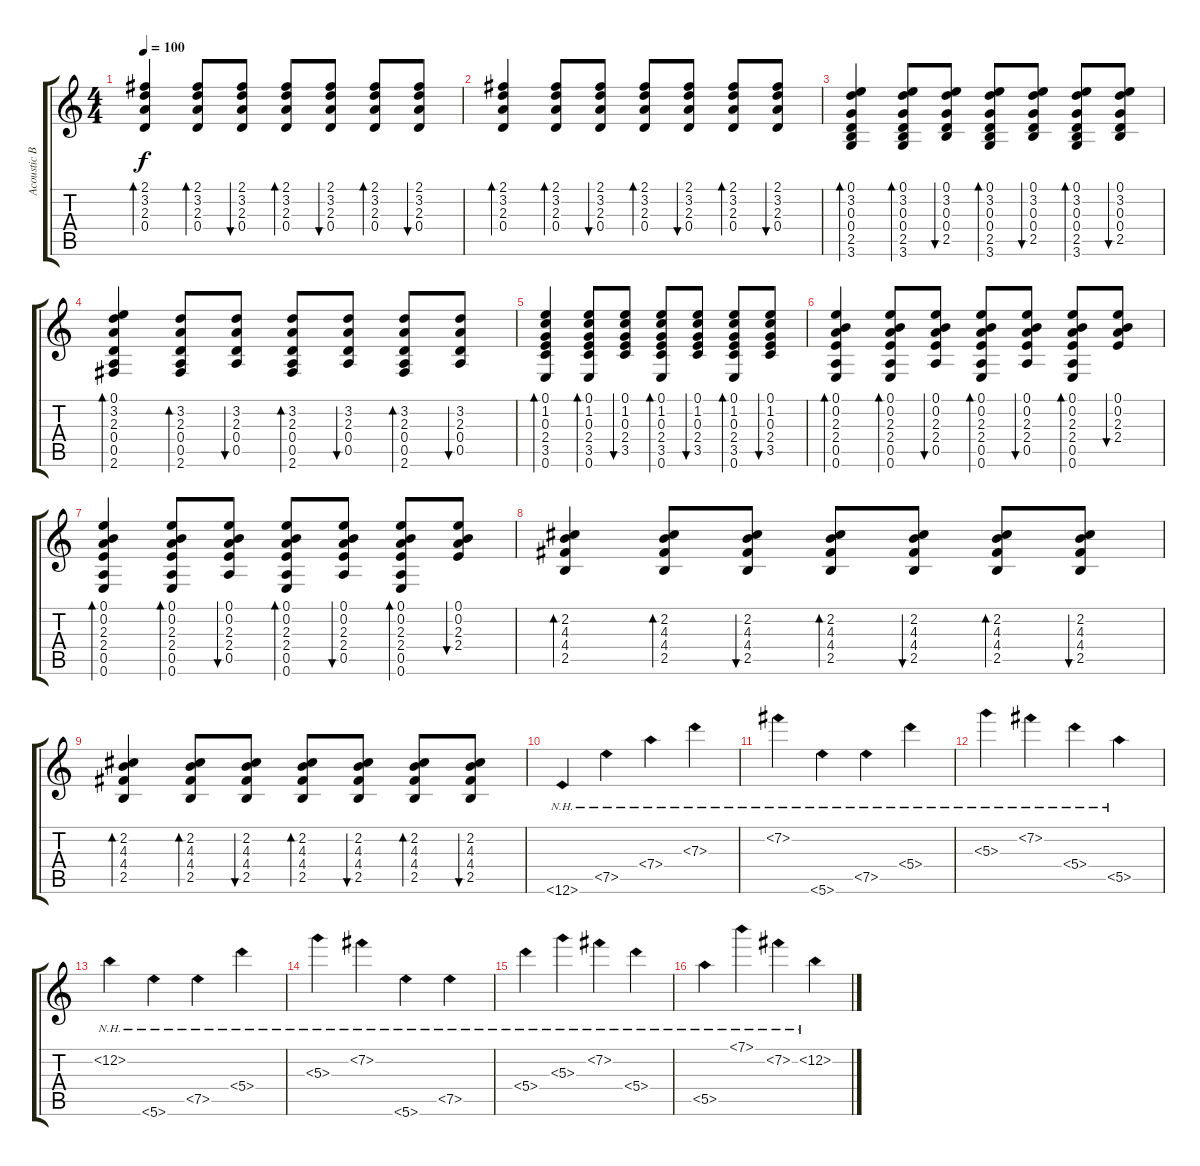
\track ("Acoustic Backing 2" "Acoustic B") {instrument acousticguitarsteel}
\staff {score tabs}
\tuning (E4 B3 G3 D3 A2 E2) {hide}
\ts (4 4)
\tempo 100
\clef g2
\ks c
(2.1 3.2 2.3 0.4).4{bd 60 dy f} (2.1 3.2 2.3 0.4).8{bd 60} (2.1 3.2 2.3 0.4).8{bu 60} (2.1 3.2 2.3 0.4).8{bd 60} (2.1 3.2 2.3 0.4).8{bu 60} (2.1 3.2 2.3 0.4).8{bd 60} (2.1 3.2 2.3 0.4).8{bu 60} |
(2.1 3.2 2.3 0.4).4{bd 60} (2.1 3.2 2.3 0.4).8{bd 60} (2.1 3.2 2.3 0.4).8{bu 60} (2.1 3.2 2.3 0.4).8{bd 60} (2.1 3.2 2.3 0.4).8{bu 60} (2.1 3.2 2.3 0.4).8{bd 60} (2.1 3.2 2.3 0.4).8{bu 60} |
(0.1 3.2 0.3 0.4 2.5 3.6).4{bd 60} (0.1 3.2 0.3 0.4 2.5 3.6).8{bd 60} (0.1 3.2 0.3 0.4 2.5).8{bu 60} (0.1 3.2 0.3 0.4 2.5 3.6).8{bd 60} (0.1 3.2 0.3 0.4 2.5).8{bu 60} (0.1 3.2 0.3 0.4 2.5 3.6).8{bd 60} (0.1 3.2 0.3 0.4 2.5).8{bu 60} |
(0.1 3.2 2.3 0.4 0.5 2.6).4{bd 60} (3.2 2.3 0.4 0.5 2.6).8{bd 60} (3.2 2.3 0.4 0.5).8{bu 60} (3.2 2.3 0.4 0.5 2.6).8{bd 60} (3.2 2.3 0.4 0.5).8{bu 60} (3.2 2.3 0.4 0.5 2.6).8{bd 60} (3.2 2.3 0.4 0.5).8{bu 60} |
(0.1 1.2 0.3 2.4 3.5 0.6).4{bd 60} (0.1 1.2 0.3 2.4 3.5 0.6).8{bd 60} (0.1 1.2 0.3 2.4 3.5).8{bu 60} (0.1 1.2 0.3 2.4 3.5 0.6).8{bd 60} (0.1 1.2 0.3 2.4 3.5).8{bu 60} (0.1 1.2 0.3 2.4 3.5 0.6).8{bd 60} (0.1 1.2 0.3 2.4 3.5).8{bu 60} |
(0.1 0.2 2.3 2.4 0.5 0.6).4{bd 60} (0.1 0.2 2.3 2.4 0.5 0.6).8{bd 60} (0.1 0.2 2.3 2.4 0.5).8{bu 60} (0.1 0.2 2.3 2.4 0.5 0.6).8{bd 60} (0.1 0.2 2.3 2.4 0.5).8{bu 60} (0.1 0.2 2.3 2.4 0.5 0.6).8{bd 60} (0.1 0.2 2.3 2.4).8{bu 60} |
(0.1 0.2 2.3 2.4 0.5 0.6).4{bd 60} (0.1 0.2 2.3 2.4 0.5 0.6).8{bd 60} (0.1 0.2 2.3 2.4 0.5).8{bu 60} (0.1 0.2 2.3 2.4 0.5 0.6).8{bd 60} (0.1 0.2 2.3 2.4 0.5).8{bu 60} (0.1 0.2 2.3 2.4 0.5 0.6).8{bd 60} (0.1 0.2 2.3 2.4).8{bu 60} |
(2.2 4.3 4.4 2.5).4{bd 60} (2.2 4.3 4.4 2.5).8{bd 60} (2.2 4.3 4.4 2.5).8{bu 60} (2.2 4.3 4.4 2.5).8{bd 60} (2.2 4.3 4.4 2.5).8{bu 60} (2.2 4.3 4.4 2.5).8{bd 60} (2.2 4.3 4.4 2.5).8{bu 60} |
(2.2 4.3 4.4 2.5).4{bd 60} (2.2 4.3 4.4 2.5).8{bd 60} (2.2 4.3 4.4 2.5).8{bu 60} (2.2 4.3 4.4 2.5).8{bd 60} (2.2 4.3 4.4 2.5).8{bu 60} (2.2 4.3 4.4 2.5).8{bd 60} (2.2 4.3 4.4 2.5).8{bu 60} |
0.6{nh}.4{volume 11} 7.5{nh}.4 7.4{nh}.4 7.3{nh}.4 |
7.2{nh}.4 5.6{nh}.4 7.5{nh}.4 5.4{nh}.4 |
5.3{nh}.4 7.2{nh}.4 5.4{nh}.4 5.5{nh}.4 |
12.2{nh}.4 5.6{nh}.4 7.5{nh}.4 5.4{nh}.4 |
5.3{nh}.4 7.2{nh}.4 5.6{nh}.4 7.5{nh}.4 |
5.4{nh}.4 5.3{nh}.4 7.2{nh}.4 5.4{nh}.4 |
5.5{nh}.4 7.1{nh}.4 7.2{nh}.4 12.2{nh}.4
